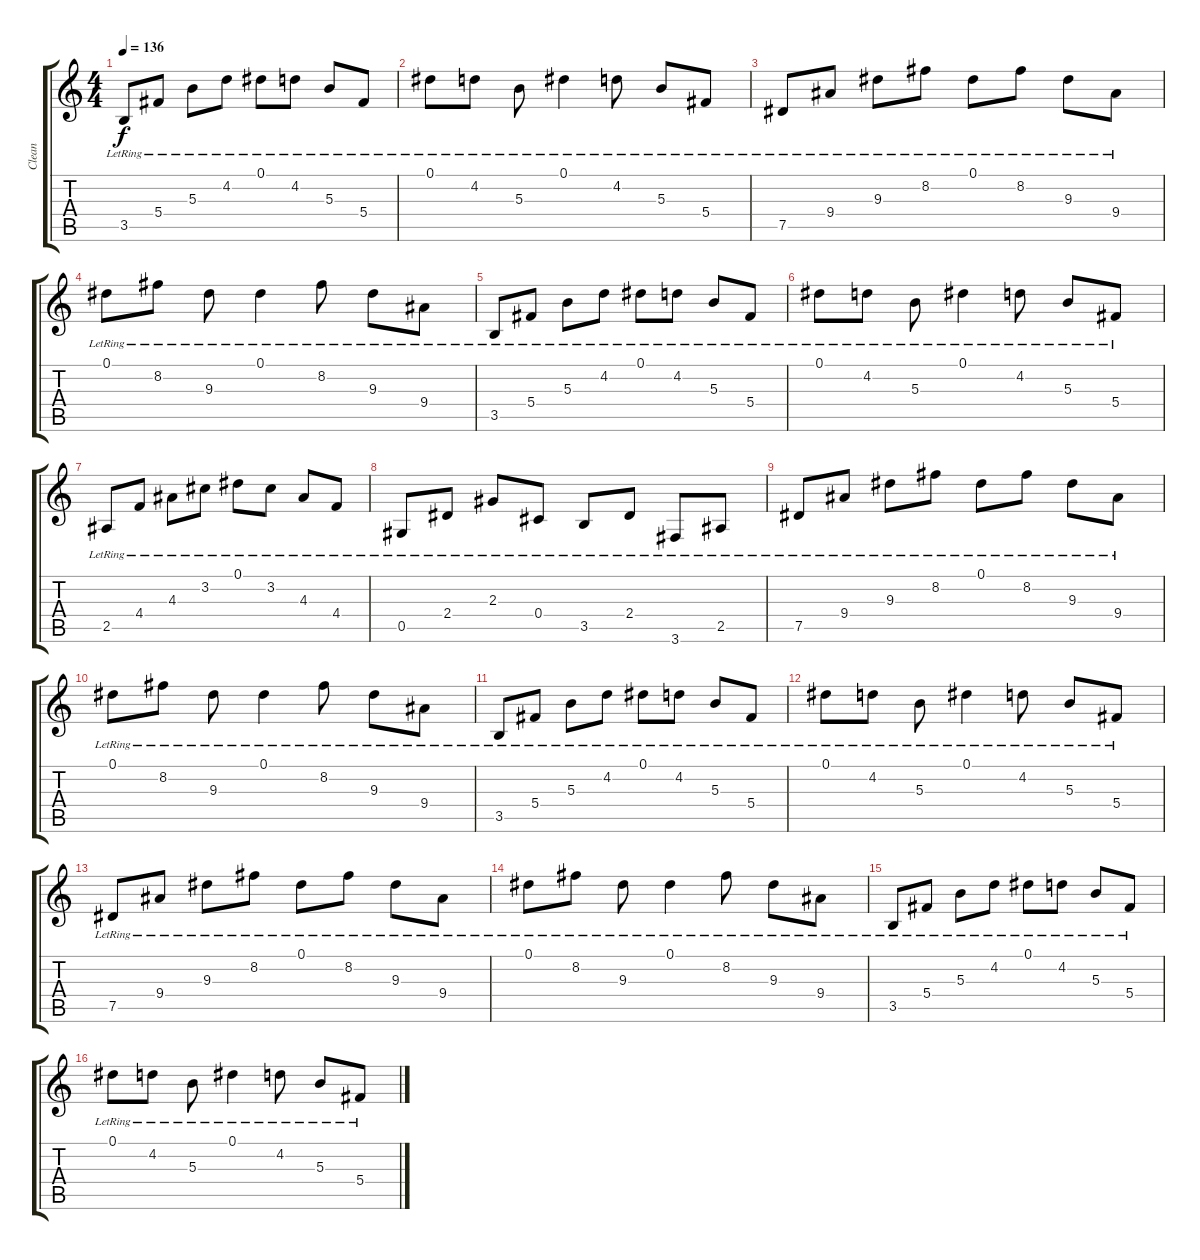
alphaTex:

\track ("Clean" "Clean") {instrument acousticguitarsteel}
\staff {score tabs}
\tuning (Eb4 Bb3 Gb3 Db3 Ab2 Eb2) {hide}
\ts (4 4)
\tempo 136
\clef g2
\ks c
3.5{lr}.8{dy f} 5.4{lr}.8 5.3{lr}.8 4.2{lr}.8 0.1{lr}.8 4.2{lr}.8 5.3{lr}.8 5.4{lr}.8 |
0.1{lr}.8 4.2{lr}.8 5.3{lr}.8 0.1{lr}.4 4.2{lr}.8 5.3{lr}.8 5.4{lr}.8 |
7.5{lr}.8 9.4{lr}.8 9.3{lr}.8 8.2{lr}.8 0.1{lr}.8 8.2{lr}.8 9.3{lr}.8 9.4{lr}.8 |
0.1{lr}.8 8.2{lr}.8 9.3{lr}.8 0.1{lr}.4 8.2{lr}.8 9.3{lr}.8 9.4{lr}.8 |
3.5{lr}.8 5.4{lr}.8 5.3{lr}.8 4.2{lr}.8 0.1{lr}.8 4.2{lr}.8 5.3{lr}.8 5.4{lr}.8 |
0.1{lr}.8 4.2{lr}.8 5.3{lr}.8 0.1{lr}.4 4.2{lr}.8 5.3{lr}.8 5.4{lr}.8 |
2.5{lr}.8 4.4{lr}.8 4.3{lr}.8 3.2{lr}.8 0.1{lr}.8 3.2{lr}.8 4.3{lr}.8 4.4{lr}.8 |
0.5{lr}.8 2.4{lr}.8 2.3{lr}.8 0.4{lr}.8 3.5{lr}.8 2.4{lr}.8 3.6{lr}.8 2.5{lr}.8 |
7.5{lr}.8 9.4{lr}.8 9.3{lr}.8 8.2{lr}.8 0.1{lr}.8 8.2{lr}.8 9.3{lr}.8 9.4{lr}.8 |
0.1{lr}.8 8.2{lr}.8 9.3{lr}.8 0.1{lr}.4 8.2{lr}.8 9.3{lr}.8 9.4{lr}.8 |
3.5{lr}.8 5.4{lr}.8 5.3{lr}.8 4.2{lr}.8 0.1{lr}.8 4.2{lr}.8 5.3{lr}.8 5.4{lr}.8 |
0.1{lr}.8 4.2{lr}.8 5.3{lr}.8 0.1{lr}.4 4.2{lr}.8 5.3{lr}.8 5.4{lr}.8 |
7.5{lr}.8 9.4{lr}.8 9.3{lr}.8 8.2{lr}.8 0.1{lr}.8 8.2{lr}.8 9.3{lr}.8 9.4{lr}.8 |
0.1{lr}.8 8.2{lr}.8 9.3{lr}.8 0.1{lr}.4 8.2{lr}.8 9.3{lr}.8 9.4{lr}.8 |
3.5{lr}.8 5.4{lr}.8 5.3{lr}.8 4.2{lr}.8 0.1{lr}.8 4.2{lr}.8 5.3{lr}.8 5.4{lr}.8 |
0.1{lr}.8 4.2{lr}.8 5.3{lr}.8 0.1{lr}.4 4.2{lr}.8 5.3{lr}.8 5.4{lr}.8
